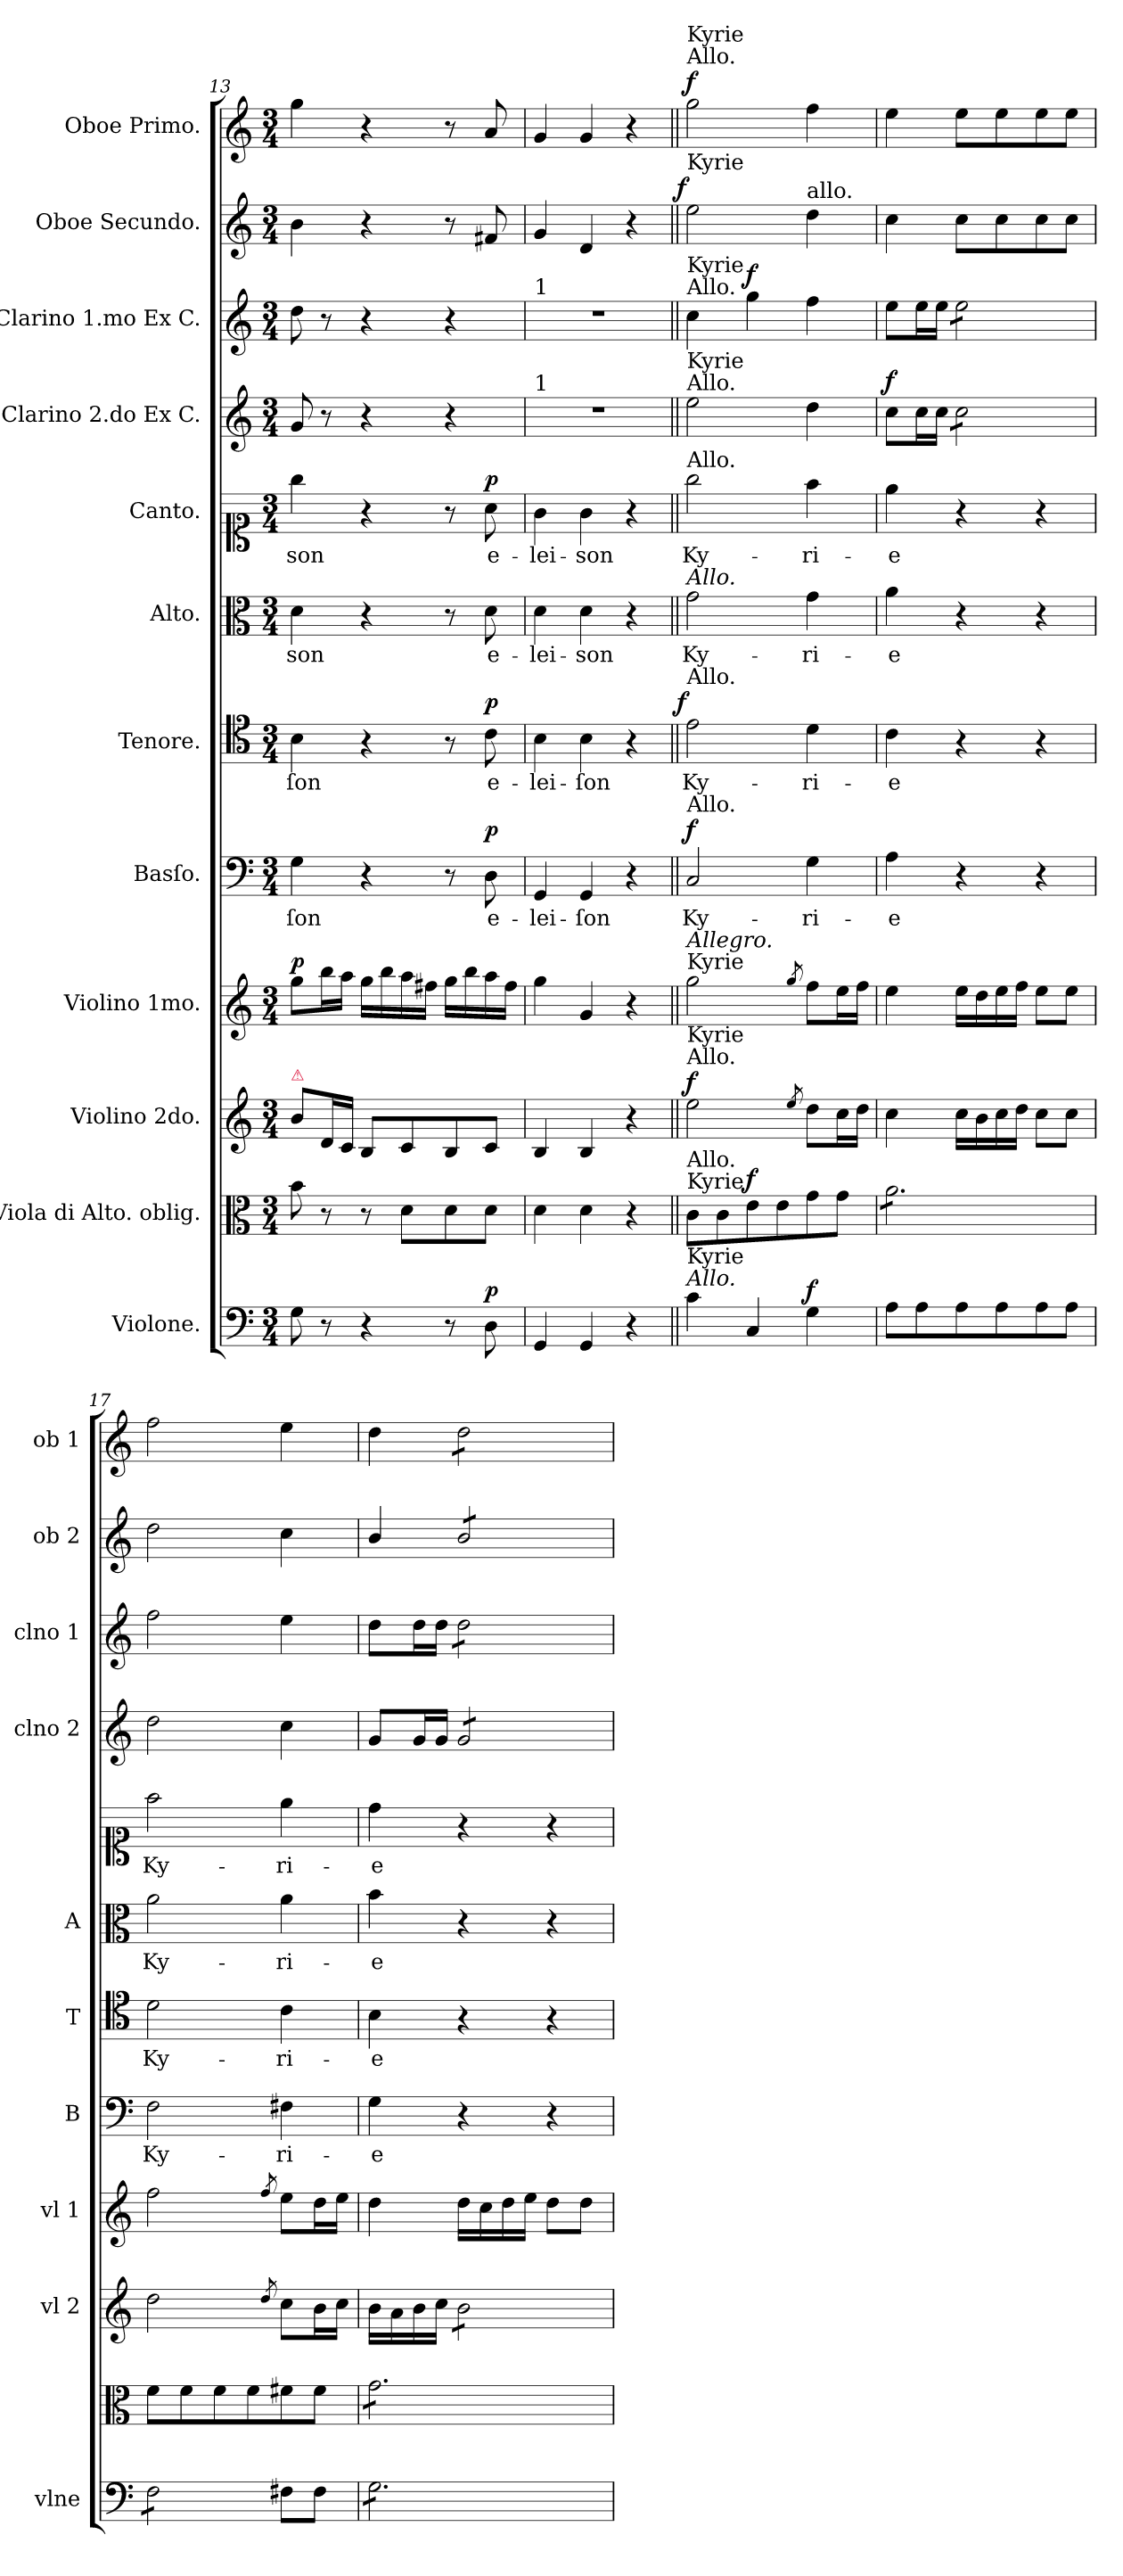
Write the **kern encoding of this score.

**kern	**dynam	**kern	**dynam	**kern	**dynam	**kern	**dynam	**kern	**text	**dynam	**kern	**text	**dynam	**kern	**text	**kern	**text	**dynam	**kern	**dynam	**kern	**dynam	**kern	**dynam	**kern	**dynam
*part12	*part12	*part11	*part11	*part10	*part10	*part9	*part9	*part8	*part8	*part8	*part7	*part7	*part7	*part6	*part6	*part5	*part5	*part5	*part4	*part4	*part3	*part3	*part2	*part2	*part1	*part1
*staff12	*staff12	*staff11	*staff11	*staff10	*staff10	*staff9	*staff9	*staff8	*staff8	*staff8	*staff7	*staff7	*staff7	*staff6	*staff6	*staff5	*staff5	*staff5	*staff4	*staff4	*staff3	*staff3	*staff2	*staff2	*staff1	*staff1
*I"Violone.	*	*I"Viola di Alto. oblig.	*	*I"Violino 2do.	*	*I"Violino 1mo.	*	*I"Basſo.	*	*	*I"Tenore.	*	*	*I"Alto.	*	*I"Canto.	*	*	*I"Clarino 2.do Ex C.	*	*I"Clarino 1.mo Ex C.	*	*I"Oboe Secundo.	*	*I"Oboe Primo.	*
*I'vlne	*	*	*	*I'vl 2	*	*I'vl 1	*	*I'B	*	*	*I'T	*	*	*I'A	*	*	*	*	*I'clno 2	*	*I'clno 1	*	*I'ob 2	*	*I'ob 1	*
*clefF4	*	*clefC3	*	*clefG2	*	*clefG2	*	*clefF4	*	*	*clefC4	*	*	*clefC3	*	*clefC1	*	*	*clefG2	*	*clefG2	*	*clefG2	*	*clefG2	*
*k[]	*	*k[]	*	*k[]	*	*k[]	*	*k[]	*	*	*k[]	*	*	*k[]	*	*k[]	*	*	*k[]	*	*k[]	*	*k[]	*	*k[]	*
*C:	*	*C:	*	*C:	*	*C:	*	*C:	*	*	*C:	*	*	*C:	*	*C:	*	*	*C:	*	*C:	*	*C:	*	*C:	*
*M3/4	*	*M3/4	*	*M3/4	*	*M3/4	*	*M3/4	*	*	*M3/4	*	*	*M3/4	*	*M3/4	*	*	*M3/4	*	*M3/4	*	*M3/4	*	*M3/4	*
=13	=13	=13	=13	=13	=13	=13	=13	=13	=13	=13	=13	=13	=13	=13	=13	=13	=13	=13	=13	=13	=13	=13	=13	=13	=13	=13
!	!	!	!	!LO:TX:a:color=crimson:t=⚠	!	!	!	!	!	!	!	!	!	!	!	!	!	!	!	!	!	!	!	!	!	!
!	!	!	!	!	!LO:DY:a	!	!LO:DY:a	!	!	!	!	!	!	!	!	!	!	!	!	!	!	!	!	!	!	!
8G\	.	8b\	.	8b\L	Pia&colon;	8gg\L	p.	4G\	-ſon	.	4B\	-ſon	.	4d\	-son	4gg\	-son	.	8g/	.	8dd\	.	4b\	.	4gg\	.
8r	.	8r	.	16d/L	.	16bb\L	.	.	.	.	.	.	.	.	.	.	.	.	8r	.	8r	.	.	.	.	.
.	.	.	.	16c/JJ	.	16aa\JJ	.	.	.	.	.	.	.	.	.	.	.	.	.	.	.	.	.	.	.	.
4r	.	8r	.	8B/L	.	16gg\LL	.	4r	.	.	4r	.	.	4r	.	4r	.	.	4r	.	4r	.	4r	.	4r	.
.	.	.	.	.	.	16bb\	.	.	.	.	.	.	.	.	.	.	.	.	.	.	.	.	.	.	.	.
!	!	!	!LO:DY:a	!	!	!	!	!	!	!	!	!	!	!	!	!	!	!	!	!	!	!	!	!	!	!
.	.	8d\L	pia&colon;	8c/	.	16aa\	.	.	.	.	.	.	.	.	.	.	.	.	.	.	.	.	.	.	.	.
.	.	.	.	.	.	16ff#X\JJ	.	.	.	.	.	.	.	.	.	.	.	.	.	.	.	.	.	.	.	.
8r	.	8d\	.	8B/	.	16gg\LL	.	8r	.	.	8r	.	.	8r	.	8r	.	.	4r	.	4r	.	8r	.	8r	.
.	.	.	.	.	.	16bb\	.	.	.	.	.	.	.	.	.	.	.	.	.	.	.	.	.	.	.	.
!	!LO:DY:a	!	!	!	!	!	!	!	!	!LO:DY:a	!	!	!LO:DY:a	!	!	!	!	!LO:DY:a	!	!	!	!	!	!LO:DY:a	!	!LO:DY:a
8D\	p	8d\J	.	8c/J	.	16aa\	.	8D\	e-	p	8c\	e-	p	8d\	e-	8a\	e-	p	.	.	.	.	8f#X/	pia&colon;	8a/	pia&colon;
.	.	.	.	.	.	16ff#\JJ	.	.	.	.	.	.	.	.	.	.	.	.	.	.	.	.	.	.	.	.
=14	=14	=14	=14	=14	=14	=14	=14	=14	=14	=14	=14	=14	=14	=14	=14	=14	=14	=14	=14	=14	=14	=14	=14	=14	=14	=14
!	!	!	!	!	!	!	!	!	!	!	!	!	!	!	!	!	!	!	!	!	!LO:TX:a:t=1	!	!	!	!	!
!	!	!	!	!	!	!	!	!	!	!	!	!	!	!	!	!	!	!	!LO:TX:a:t=1	!	!	!	!	!	!	!
4GG/	.	4d\	.	4B/	.	4gg\	.	4GG/	-lei-	.	4B\	-lei-	.	4d\	-lei-	4g\	-lei-	.	2.r	.	2.r	.	4g/	.	4g/	.
4GG/	.	4d\	.	4B/	.	4g/	.	4GG/	-ſon	.	4B\	-ſon	.	4d\	-son	4g\	-son	.	.	.	.	.	4d/	.	4g/	.
4r	.	4r	.	4r	.	4r	.	4r	.	.	4r	.	.	4r	.	4r	.	.	.	.	.	.	4r	.	4r	.
=15||	=15||	=15||	=15||	=15||	=15||	=15||	=15||	=15||	=15||	=15||	=15||	=15||	=15||	=15||	=15||	=15||	=15||	=15||	=15||	=15||	=15||	=15||	=15||	=15||	=15||	=15||
!	!	!	!	!	!	!	!	!	!	!	!	!	!	!	!	!	!	!	!	!	!	!	!	!	!LO:TX:a:t=Allo.	!
!	!	!	!	!	!	!	!	!	!	!	!	!	!	!	!	!	!	!	!	!	!	!	!	!	!LO:TX:a:t=Kyrie	!
!	!	!	!	!	!	!	!	!	!	!	!	!	!	!	!	!	!	!	!	!	!	!	!LO:TX:a:t=Kyrie	!	!	!
!	!	!	!	!	!	!	!	!	!	!	!	!	!	!	!	!	!	!	!	!	!LO:TX:a:t=Allo.	!	!	!	!	!
!	!	!	!	!	!	!	!	!	!	!	!	!	!	!	!	!	!	!	!	!	!LO:TX:a:t=Kyrie	!	!	!	!	!
!	!	!	!	!	!	!	!	!	!	!	!	!	!	!	!	!	!	!	!LO:TX:a:t=Allo.	!	!	!	!	!	!	!
!	!	!	!	!	!	!	!	!	!	!	!	!	!	!	!	!	!	!	!LO:TX:a:t=Kyrie	!	!	!	!	!	!	!
!	!	!	!	!	!	!	!	!	!	!	!	!	!	!	!	!LO:TX:a:t=Allo.	!	!	!	!	!	!	!	!	!	!
!	!	!	!	!	!	!	!	!	!	!	!	!	!	!LO:TX:a:i:t=Allo.	!	!	!	!	!	!	!	!	!	!	!	!
!	!	!	!	!	!	!	!	!	!	!	!LO:TX:a:t=Allo.	!	!	!	!	!	!	!	!	!	!	!	!	!	!	!
!	!	!	!	!	!	!	!	!LO:TX:a:t=Allo.	!	!	!	!	!	!	!	!	!	!	!	!	!	!	!	!	!	!
!	!	!	!	!	!	!LO:TX:a:t=Kyrie	!	!	!	!	!	!	!	!	!	!	!	!	!	!	!	!	!	!	!	!
!	!	!	!	!	!	!LO:TX:a:i:t=Allegro.	!	!	!	!	!	!	!	!	!	!	!	!	!	!	!	!	!	!	!	!
!	!	!	!	!LO:TX:a:t=Allo.	!	!	!	!	!	!	!	!	!	!	!	!	!	!	!	!	!	!	!	!	!	!
!	!	!	!	!LO:TX:a:t=Kyrie	!	!	!	!	!	!	!	!	!	!	!	!	!	!	!	!	!	!	!	!	!	!
!	!	!LO:TX:a:t=Kyrie	!	!	!	!	!	!	!	!	!	!	!	!	!	!	!	!	!	!	!	!	!	!	!	!
!	!	!LO:TX:a:t=Allo.	!	!	!	!	!	!	!	!	!	!	!	!	!	!	!	!	!	!	!	!	!	!	!	!
!LO:TX:a:i:t=Allo.	!	!	!	!	!	!	!	!	!	!	!	!	!	!	!	!	!	!	!	!	!	!	!	!	!	!
!LO:TX:a:t=Kyrie	!	!	!	!	!	!	!	!	!	!	!	!	!	!	!	!	!	!	!	!	!	!	!	!	!	!
!	!	!	!	!	!LO:DY:a	!	!LO:DY:a	!	!	!LO:DY:a	!	!	!LO:DY:a:rj	!	!	!	!	!LO:DY:a:rj	!	!	!	!	!	!LO:DY:a:rj	!	!LO:DY:a
4c\	.	8c\L	.	2ee\	f	2gg\	f&colon;	2C/	Ky-	f	2e\	Ky-	f	2g\	Ky-	2gg\	Ky-	f&colon;	2ee\	.	4cc\	.	2ee\	f	2gg\	f
.	.	8c\	.	.	.	.	.	.	.	.	.	.	.	.	.	.	.	.	.	.	.	.	.	.	.	.
!	!	!	!LO:DY:a	!	!	!	!	!	!	!	!	!	!	!	!	!	!	!	!	!	!	!LO:DY:a	!	!	!	!
4C/	.	8e\	f	.	.	.	.	.	.	.	.	.	.	.	.	.	.	.	.	.	4gg\	f	.	.	.	.
.	.	8e\	.	.	.	.	.	.	.	.	.	.	.	.	.	.	.	.	.	.	.	.	.	.	.	.
.	.	.	.	8qee/	.	8qgg/	.	.	.	.	.	.	.	.	.	.	.	.	.	.	.	.	.	.	.	.
!	!	!	!	!	!	!	!	!	!	!	!	!	!	!	!	!	!	!	!	!	!	!	!LO:TX:a:t=allo.	!	!	!
!	!LO:DY:a	!	!	!	!	!	!	!	!	!	!	!	!	!	!	!	!	!	!	!	!	!	!	!	!	!
4G\	f	8g\	.	8dd\L	.	8ff\L	.	4G\	-ri-	.	4d\	-ri-	.	4g\	-ri-	4ff\	-ri-	.	4dd\	.	4ff\	.	4dd\	.	4ff\	.
.	.	8g\J	.	16cc\L	.	16ee\L	.	.	.	.	.	.	.	.	.	.	.	.	.	.	.	.	.	.	.	.
.	.	.	.	16dd\JJ	.	16ff\JJ	.	.	.	.	.	.	.	.	.	.	.	.	.	.	.	.	.	.	.	.
=16	=16	=16	=16	=16	=16	=16	=16	=16	=16	=16	=16	=16	=16	=16	=16	=16	=16	=16	=16	=16	=16	=16	=16	=16	=16	=16
!	!	!	!	!	!	!	!	!	!	!	!	!	!	!	!	!	!	!	!	!LO:DY:a	!	!	!	!	!	!
*	*	*tremolo	*	*	*	*	*	*	*	*	*	*	*	*	*	*	*	*	*	*	*	*	*	*	*	*
8A\L	.	8a\L	.	4cc\	.	4ee\	.	4A\	-e	.	4c\	-e	.	4a\	-e	4ee\	-e	.	8cc\L	f	8ee\L	.	4cc\	.	4ee\	.
8A\	.	8a\	.	.	.	.	.	.	.	.	.	.	.	.	.	.	.	.	16cc\L	.	16ee\L	.	.	.	.	.
.	.	.	.	.	.	.	.	.	.	.	.	.	.	.	.	.	.	.	16cc\JJ	.	16ee\JJ	.	.	.	.	.
*	*	*	*	*	*	*	*	*	*	*	*	*	*	*	*	*	*	*	*tremolo	*	*	*	*	*	*	*
*	*	*	*	*	*	*	*	*	*	*	*	*	*	*	*	*	*	*	*	*	*tremolo	*	*	*	*	*
8A\	.	8a\	.	16cc\LL	.	16ee\LL	.	4r	.	.	4r	.	.	4r	.	4r	.	.	8cc\L	.	8ee\L	.	8cc\L	.	8ee\L	.
.	.	.	.	16b\	.	16dd\	.	.	.	.	.	.	.	.	.	.	.	.	.	.	.	.	.	.	.	.
8A\	.	8a\	.	16cc\	.	16ee\	.	.	.	.	.	.	.	.	.	.	.	.	8cc\	.	8ee\	.	8cc\	.	8ee\	.
.	.	.	.	16dd\JJ	.	16ff\JJ	.	.	.	.	.	.	.	.	.	.	.	.	.	.	.	.	.	.	.	.
8A\	.	8a\	.	8cc\L	.	8ee\L	.	4r	.	.	4r	.	.	4r	.	4r	.	.	8cc\	.	8ee\	.	8cc\	.	8ee\	.
8A\J	.	8a\J	.	8cc\J	.	8ee\J	.	.	.	.	.	.	.	.	.	.	.	.	8cc\J	.	8ee\J	.	8cc\J	.	8ee\J	.
*	*	*	*	*	*	*	*	*	*	*	*	*	*	*	*	*	*	*	*	*	*Xtremolo	*	*	*	*	*
*	*	*	*	*	*	*	*	*	*	*	*	*	*	*	*	*	*	*	*Xtremolo	*	*	*	*	*	*	*
*	*	*Xtremolo	*	*	*	*	*	*	*	*	*	*	*	*	*	*	*	*	*	*	*	*	*	*	*	*
=17	=17	=17	=17	=17	=17	=17	=17	=17	=17	=17	=17	=17	=17	=17	=17	=17	=17	=17	=17	=17	=17	=17	=17	=17	=17	=17
!	!	!	!	!	!	!	!	!	!LO:LY:i	!	!	!LO:LY:i	!	!	!	!	!	!	!	!	!	!	!	!	!	!
*tremolo	*	*	*	*	*	*	*	*	*	*	*	*	*	*	*	*	*	*	*	*	*	*	*	*	*	*
8F\L	.	8f\L	.	2dd\	.	2ff\	.	2F\	Ky-	.	2d\	Ky-	.	2a\	Ky-	2ff\	Ky-	.	2dd\	.	2ff\	.	2dd\	.	2ff\	.
8F\	.	8f\	.	.	.	.	.	.	.	.	.	.	.	.	.	.	.	.	.	.	.	.	.	.	.	.
8F\	.	8f\	.	.	.	.	.	.	.	.	.	.	.	.	.	.	.	.	.	.	.	.	.	.	.	.
8F\J	.	8f\	.	.	.	.	.	.	.	.	.	.	.	.	.	.	.	.	.	.	.	.	.	.	.	.
*Xtremolo	*	*	*	*	*	*	*	*	*	*	*	*	*	*	*	*	*	*	*	*	*	*	*	*	*	*
.	.	.	.	8qdd/	.	8qff/	.	.	.	.	.	.	.	.	.	.	.	.	.	.	.	.	.	.	.	.
!	!	!	!	!	!	!	!	!	!LO:LY:i	!	!	!LO:LY:i	!	!	!	!	!	!	!	!	!	!	!	!	!	!
8F#X\L	.	8f#X\	.	8cc\L	.	8ee\L	.	4F#X\	-ri-	.	4c\	-ri-	.	4a\	-ri-	4ee\	-ri-	.	4cc\	.	4ee\	.	4cc\	.	4ee\	.
8F#\J	.	8f#\J	.	16b\L	.	16dd\L	.	.	.	.	.	.	.	.	.	.	.	.	.	.	.	.	.	.	.	.
.	.	.	.	16cc\JJ	.	16ee\JJ	.	.	.	.	.	.	.	.	.	.	.	.	.	.	.	.	.	.	.	.
=18	=18	=18	=18	=18	=18	=18	=18	=18	=18	=18	=18	=18	=18	=18	=18	=18	=18	=18	=18	=18	=18	=18	=18	=18	=18	=18
!	!	!	!	!	!	!	!	!	!LO:LY:i	!	!	!LO:LY:i	!	!	!	!	!	!	!	!	!	!	!	!	!	!
*tremolo	*	*	*	*	*	*	*	*	*	*	*	*	*	*	*	*	*	*	*	*	*	*	*	*	*	*
*	*	*tremolo	*	*	*	*	*	*	*	*	*	*	*	*	*	*	*	*	*	*	*	*	*	*	*	*
8G\L	.	8g\L	.	16b\LL	.	4dd\	.	4G\	-e	.	4B\	-e	.	4b\	-e	4dd\	-e	.	8g/L	.	8dd\L	.	4b/	.	4dd\	.
.	.	.	.	16a\	.	.	.	.	.	.	.	.	.	.	.	.	.	.	.	.	.	.	.	.	.	.
8G\	.	8g\	.	16b\	.	.	.	.	.	.	.	.	.	.	.	.	.	.	16g/L	.	16dd\L	.	.	.	.	.
.	.	.	.	16cc\JJ	.	.	.	.	.	.	.	.	.	.	.	.	.	.	16g/JJ	.	16dd\JJ	.	.	.	.	.
*	*	*	*	*tremolo	*	*	*	*	*	*	*	*	*	*	*	*	*	*	*	*	*	*	*	*	*	*
*	*	*	*	*	*	*	*	*	*	*	*	*	*	*	*	*	*	*	*tremolo	*	*	*	*	*	*	*
*	*	*	*	*	*	*	*	*	*	*	*	*	*	*	*	*	*	*	*	*	*tremolo	*	*	*	*	*
*	*	*	*	*	*	*	*	*	*	*	*	*	*	*	*	*	*	*	*	*	*	*	*tremolo	*	*	*
*	*	*	*	*	*	*	*	*	*	*	*	*	*	*	*	*	*	*	*	*	*	*	*	*	*tremolo	*
8G\	.	8g\	.	8b\L	.	16dd\LL	.	4r	.	.	4r	.	.	4r	.	4r	.	.	8g/L	.	8dd\L	.	8b/L	.	8dd\L	.
.	.	.	.	.	.	16cc\	.	.	.	.	.	.	.	.	.	.	.	.	.	.	.	.	.	.	.	.
8G\	.	8g\	.	8b\	.	16dd\	.	.	.	.	.	.	.	.	.	.	.	.	8g/	.	8dd\	.	8b/	.	8dd\	.
.	.	.	.	.	.	16ee\JJ	.	.	.	.	.	.	.	.	.	.	.	.	.	.	.	.	.	.	.	.
8G\	.	8g\	.	8b\	.	8dd\L	.	4r	.	.	4r	.	.	4r	.	4r	.	.	8g/	.	8dd\	.	8b/	.	8dd\	.
8G\J	.	8g\J	.	8b\J	.	8dd\J	.	.	.	.	.	.	.	.	.	.	.	.	8g/J	.	8dd\J	.	8b/J	.	8dd\J	.
*	*	*	*	*	*	*	*	*	*	*	*	*	*	*	*	*	*	*	*	*	*	*	*	*	*Xtremolo	*
*	*	*	*	*	*	*	*	*	*	*	*	*	*	*	*	*	*	*	*	*	*	*	*Xtremolo	*	*	*
*	*	*	*	*	*	*	*	*	*	*	*	*	*	*	*	*	*	*	*	*	*Xtremolo	*	*	*	*	*
*	*	*	*	*	*	*	*	*	*	*	*	*	*	*	*	*	*	*	*Xtremolo	*	*	*	*	*	*	*
*	*	*	*	*Xtremolo	*	*	*	*	*	*	*	*	*	*	*	*	*	*	*	*	*	*	*	*	*	*
*	*	*Xtremolo	*	*	*	*	*	*	*	*	*	*	*	*	*	*	*	*	*	*	*	*	*	*	*	*
*Xtremolo	*	*	*	*	*	*	*	*	*	*	*	*	*	*	*	*	*	*	*	*	*	*	*	*	*	*
=	=	=	=	=	=	=	=	=	=	=	=	=	=	=	=	=	=	=	=	=	=	=	=	=	=	=
*-	*-	*-	*-	*-	*-	*-	*-	*-	*-	*-	*-	*-	*-	*-	*-	*-	*-	*-	*-	*-	*-	*-	*-	*-	*-	*-
